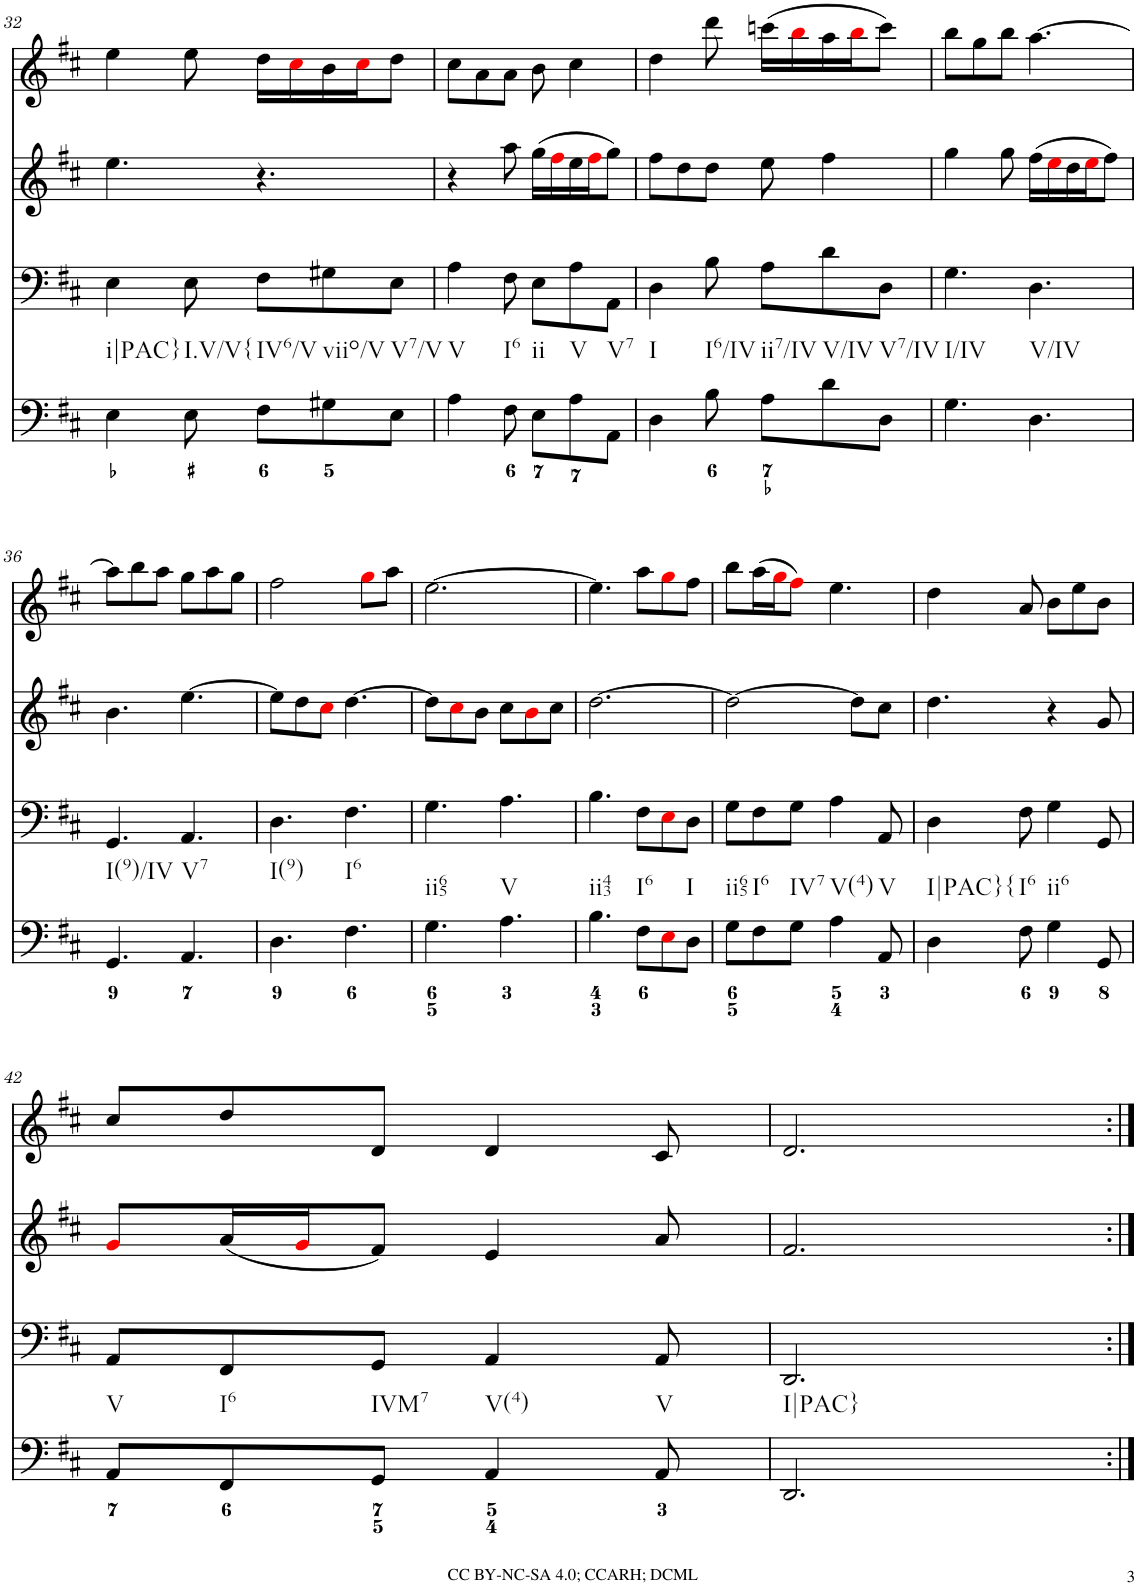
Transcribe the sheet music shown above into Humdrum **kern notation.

**kern	**kern	**kern	**kern
*part4	*part3	*part2	*part1
*staff4	*staff3	*staff2	*staff1
*I"Piano	*I"Piano	*I"Piano	*I"Piano
*I'Pno	*I'Pno	*I'Pno	*I'Pno
!!LO:PB:g=z
*clefF4	*clefF4	*clefG2	*clefG2
*k[f#c#]	*k[f#c#]	*k[f#c#]	*k[f#c#]
*D:	*D:	*D:	*D:
*M6/8	*M6/8	*M6/8	*M6/8
=32	=32	=32	=32
!LO:TX:b:t=i|PAC}	!	!	!
4E\	4E\	4.ee\	4ee\
!LO:TX:b:t=I.V/V{	!	!	!
8E\	8E\	.	8ee\
!LO:TX:b:t=IV6/V	!	!	!
8F#\L	8F#\L	4.r	16dd\LL
.	.	.	16cc#i\
!LO:TX:b:t=viio/V	!	!	!
8G#X\	8G#X\	.	16b\
.	.	.	16cc#i\J
!LO:TX:b:t=V7/V	!	!	!
8E\J	8E\J	.	8dd\J
=33	=33	=33	=33
!LO:TX:b:t=V	!	!	!
4A\	4A\	4r	8cc#\L
.	.	.	8a\
!LO:TX:b:t=I6	!	!	!
8F#\	8F#\	8aa\	8a\J
!LO:TX:b:t=ii	!	!	!
8E\L	8E\L	(16gg\LL	8b\
.	.	16ff#i\	.
!LO:TX:b:t=V	!	!	!
8A\	8A\	16ee\	4cc#\
.	.	16ff#i\J	.
!LO:TX:b:t=V7	!	!	!
8AA\J	8AA\J	8gg\J)	.
=34	=34	=34	=34
!LO:TX:b:t=I	!	!	!
4D\	4D\	8ff#\L	4dd\
.	.	8dd\	.
!LO:TX:b:t=I6/IV	!	!	!
8B\	8B\	8dd\J	8ddd\
!LO:TX:b:t=ii7/IV	!	!	!
8A\L	8A\L	8ee\	(16cccn\LL
.	.	.	16bbi\
!LO:TX:b:t=V/IV	!	!	!
8d\	8d\	4ff#\	16aa\
.	.	.	16bbi\J
!LO:TX:b:t=V7/IV	!	!	!
8D\J	8D\J	.	8ccc\J)
=35	=35	=35	=35
!LO:TX:b:t=I/IV	!	!	!
4.G\	4.G\	4gg\	8bb\L
.	.	.	8gg\
.	.	8gg\	8bb\J
!LO:TX:b:t=V/IV	!	!	!
4.D\	4.D\	(16ff#\LL	[4.aa\
.	.	16eei\	.
.	.	16dd\	.
.	.	16eei\J	.
.	.	8ff#\J)	.
!!LO:LB:g=z
=36	=36	=36	=36
!LO:TX:b:t=I(9)/IV	!	!	!
4.GG/	4.GG/	4.b\	8aa\L]
.	.	.	8bb\
.	.	.	8aa\J
!LO:TX:b:t=V7	!	!	!
4.AA/	4.AA/	[4.ee\	8gg\L
.	.	.	8aa\
.	.	.	8gg\J
=37	=37	=37	=37
!LO:TX:b:t=I(9)	!	!	!
4.D\	4.D\	8ee\L]	2ff#\
.	.	8dd\	.
.	.	8cc#i\J	.
!LO:TX:b:t=I6	!	!	!
4.F#\	4.F#\	[4.dd\	.
.	.	.	8ggi\L
.	.	.	8aa\J
=38	=38	=38	=38
!LO:TX:b:t=ii65	!	!	!
4.G\	4.G\	8dd\L]	[2.ee\
.	.	8cc#i\	.
.	.	8b\J	.
!LO:TX:b:t=V	!	!	!
4.A\	4.A\	8cc#\L	.
.	.	8bi\	.
.	.	8cc#\J	.
=39	=39	=39	=39
!LO:TX:b:t=ii43	!	!	!
4.B\	4.B\	[2.dd\	4.ee\]
!LO:TX:b:t=I6	!	!	!
8F#\L	8F#\L	.	8aa\L
8Ei\	8Ei\	.	8ggi\
!LO:TX:b:t=I	!	!	!
8D\J	8D\J	.	8ff#\J
=40	=40	=40	=40
!LO:TX:b:t=ii65	!	!	!
8G\L	8G\L	2dd\_	8bb\L
!LO:TX:b:t=I6	!	!	!
8F#\	8F#\	.	(16aa\L
.	.	.	16ggi\J
!LO:TX:b:t=IV7	!	!	!
8G\J	8G\J	.	8ff#i\J)
!LO:TX:b:t=V(4)	!	!	!
4A\	4A\	.	4.ee\
.	.	8dd\L]	.
!LO:TX:b:t=V	!	!	!
8AA/	8AA/	8cc#\J	.
=41	=41	=41	=41
!LO:TX:b:t=I|PAC}{	!	!	!
4D\	4D\	4.dd\	4dd\
!LO:TX:b:t=I6	!	!	!
8F#\	8F#\	.	8a/
!LO:TX:b:t=ii6	!	!	!
4G\	4G\	4r	8b\L
.	.	.	8ee\
8GG/	8GG/	8g/	8b\J
!!LO:LB:g=z
=42	=42	=42	=42
!LO:TX:b:t=V	!	!	!
8AA/L	8AA/L	8gi/L	8cc#/L
!LO:TX:b:t=I6	!	!	!
8FF#/	8FF#/	(16a/L	8dd/
.	.	16gi/J	.
!LO:TX:b:t=IVM7	!	!	!
8GG/J	8GG/J	8f#/J)	8d/J
!LO:TX:b:t=V(4)	!	!	!
4AA/	4AA/	4e/	4d/
!LO:TX:b:t=V	!	!	!
8AA/	8AA/	8a/	8c#/
=43	=43	=43	=43
!LO:TX:b:t=I|PAC}	!	!	!
2.DD/	2.DD/	2.f#/	2.d/
=:|!	=:|!	=:|!	=:|!
*-	*-	*-	*-
